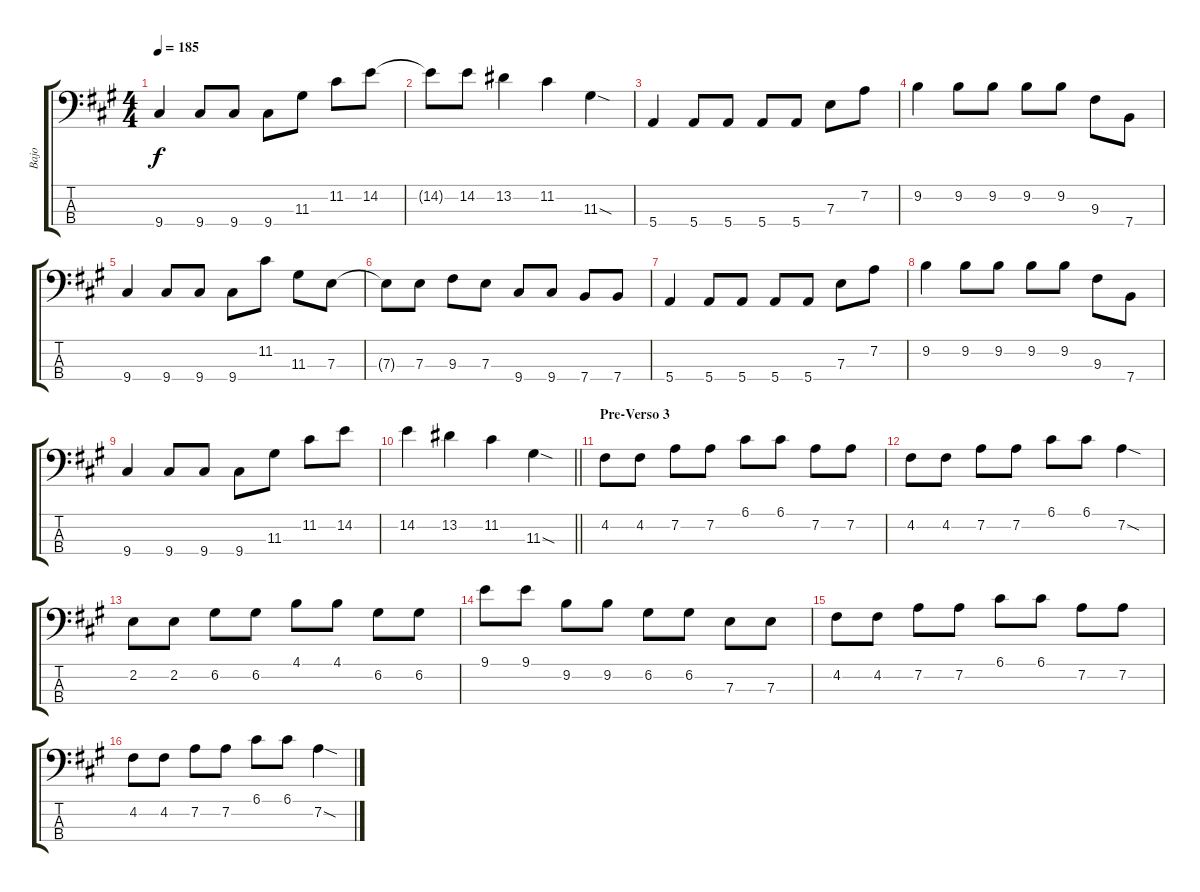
\track ("Bajo" "Bajo") {instrument electricbassfinger}
\staff {score tabs}
\tuning (G2 D2 A1 E1) {hide}
\ts (4 4)
\tempo 185
\clef f4
\ks a
9.4.4{dy f} 9.4.8 9.4.8 9.4.8 11.3.8 11.2.8 14.2.8 |
14.2{t}.8 14.2.8 13.2.4 11.2.4 11.3{sod}.4 |
5.4.4 5.4.8 5.4.8 5.4.8 5.4.8 7.3.8 7.2.8 |
9.2.4 9.2.8 9.2.8 9.2.8 9.2.8 9.3.8 7.4.8 |
9.4.4 9.4.8 9.4.8 9.4.8 11.2.8 11.3.8 7.3.8 |
7.3{t}.8 7.3.8 9.3.8 7.3.8 9.4.8 9.4.8 7.4.8 7.4.8 |
5.4.4 5.4.8 5.4.8 5.4.8 5.4.8 7.3.8 7.2.8 |
9.2.4 9.2.8 9.2.8 9.2.8 9.2.8 9.3.8 7.4.8 |
9.4.4 9.4.8 9.4.8 9.4.8 11.3.8 11.2.8 14.2.8 |
\barLineRight lightlight
14.2.4 13.2.4 11.2.4 11.3{sod}.4 |
\section ("" "Pre-Verso 3")
4.2.8 4.2.8 7.2.8 7.2.8 6.1.8 6.1.8 7.2.8 7.2.8 |
4.2.8 4.2.8 7.2.8 7.2.8 6.1.8 6.1.8 7.2{sod}.4 |
2.2.8 2.2.8 6.2.8 6.2.8 4.1.8 4.1.8 6.2.8 6.2.8 |
9.1.8 9.1.8 9.2.8 9.2.8 6.2.8 6.2.8 7.3.8 7.3.8 |
4.2.8 4.2.8 7.2.8 7.2.8 6.1.8 6.1.8 7.2.8 7.2.8 |
4.2.8 4.2.8 7.2.8 7.2.8 6.1.8 6.1.8 7.2{sod}.4
